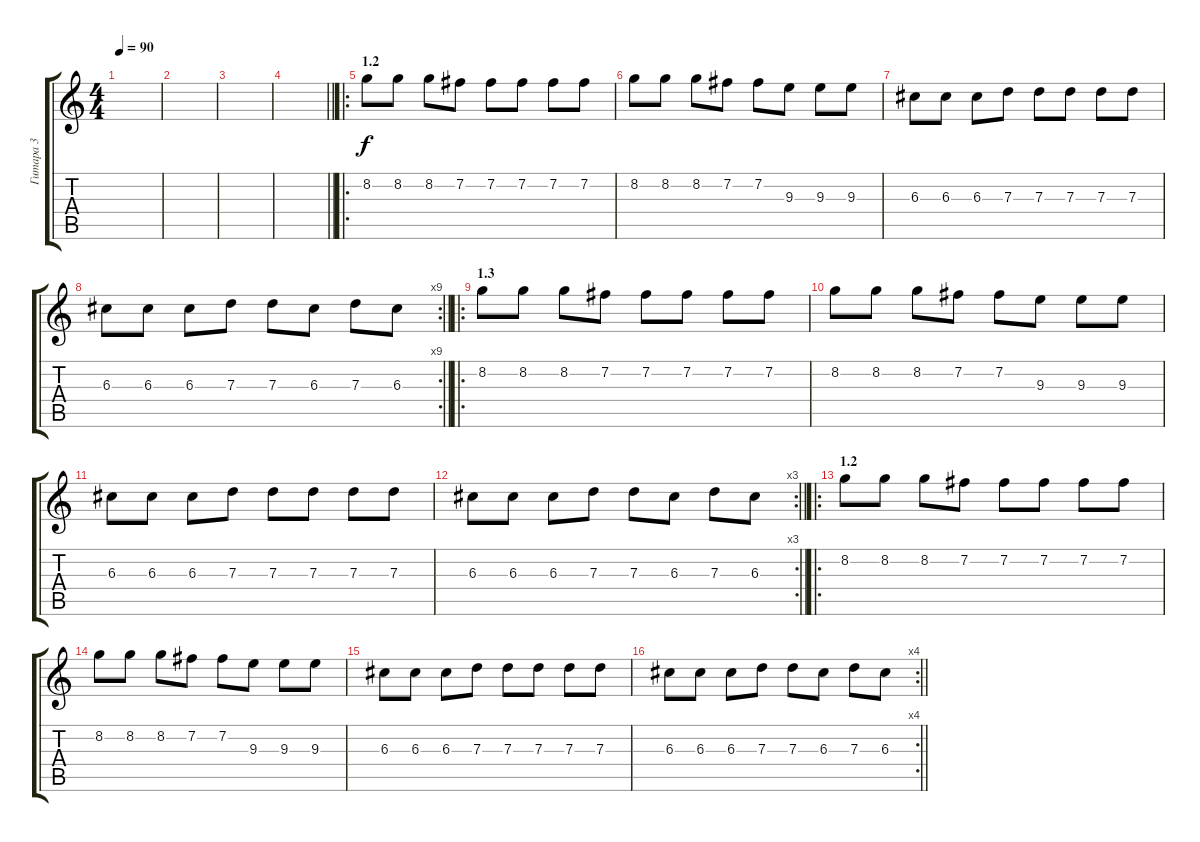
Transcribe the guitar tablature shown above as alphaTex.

\track ("Гитара 3" "Гитара 3") {instrument distortionguitar}
\staff {score tabs}
\tuning (E4 B3 G3 D3 A2 E2) {hide}
\ts (4 4)
\tempo 90
\clef g2
\ks c
|
|
|
\barLineRight lightlight
|
\ro
\section ("" "1.2")
8.2.8 8.2.8 8.2.8 7.2.8 7.2.8 7.2.8 7.2.8 7.2.8 |
8.2.8 8.2.8 8.2.8 7.2.8 7.2.8 9.3.8 9.3.8 9.3.8 |
6.3.8 6.3.8 6.3.8 7.3.8 7.3.8 7.3.8 7.3.8 7.3.8 |
\rc 9
\barLineRight lightlight
6.3.8 6.3.8 6.3.8 7.3.8 7.3.8 6.3.8 7.3.8 6.3.8 |
\ro
\section ("" "1.3")
8.2.8 8.2.8 8.2.8 7.2.8 7.2.8 7.2.8 7.2.8 7.2.8 |
8.2.8 8.2.8 8.2.8 7.2.8 7.2.8 9.3.8 9.3.8 9.3.8 |
6.3.8 6.3.8 6.3.8 7.3.8 7.3.8 7.3.8 7.3.8 7.3.8 |
\rc 3
\barLineRight lightlight
6.3.8 6.3.8 6.3.8 7.3.8 7.3.8 6.3.8 7.3.8 6.3.8 |
\ro
\section ("" "1.2")
8.2.8 8.2.8 8.2.8 7.2.8 7.2.8 7.2.8 7.2.8 7.2.8 |
8.2.8 8.2.8 8.2.8 7.2.8 7.2.8 9.3.8 9.3.8 9.3.8 |
6.3.8 6.3.8 6.3.8 7.3.8 7.3.8 7.3.8 7.3.8 7.3.8 |
\rc 4
\barLineRight lightlight
6.3.8 6.3.8 6.3.8 7.3.8 7.3.8 6.3.8 7.3.8 6.3.8
